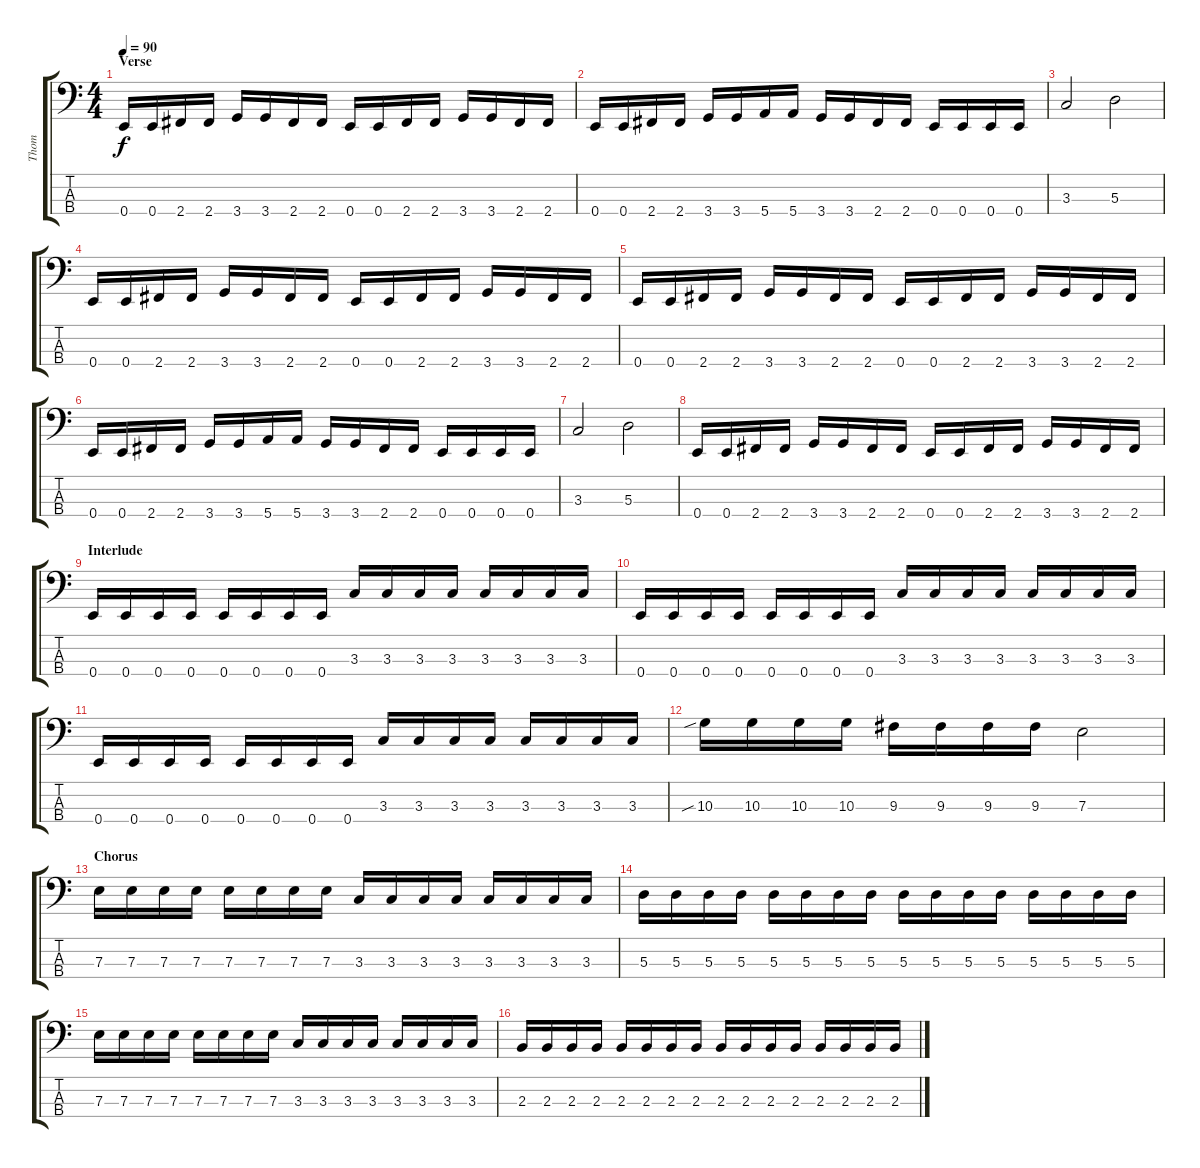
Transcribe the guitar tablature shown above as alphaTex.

\track ("Thom" "Thom") {instrument electricbassfinger}
\staff {score tabs}
\tuning (G2 D2 A1 E1) {hide}
\ts (4 4)
\section ("" "Verse")
\tempo 90
\clef f4
\ks c
0.4.16{dy f} 0.4.16 2.4.16 2.4.16 3.4.16 3.4.16 2.4.16 2.4.16 0.4.16 0.4.16 2.4.16 2.4.16 3.4.16 3.4.16 2.4.16 2.4.16 |
0.4.16 0.4.16 2.4.16 2.4.16 3.4.16 3.4.16 5.4.16 5.4.16 3.4.16 3.4.16 2.4.16 2.4.16 0.4.16 0.4.16 0.4.16 0.4.16 |
3.3.2 5.3.2 |
0.4.16 0.4.16 2.4.16 2.4.16 3.4.16 3.4.16 2.4.16 2.4.16 0.4.16 0.4.16 2.4.16 2.4.16 3.4.16 3.4.16 2.4.16 2.4.16 |
0.4.16 0.4.16 2.4.16 2.4.16 3.4.16 3.4.16 2.4.16 2.4.16 0.4.16 0.4.16 2.4.16 2.4.16 3.4.16 3.4.16 2.4.16 2.4.16 |
0.4.16 0.4.16 2.4.16 2.4.16 3.4.16 3.4.16 5.4.16 5.4.16 3.4.16 3.4.16 2.4.16 2.4.16 0.4.16 0.4.16 0.4.16 0.4.16 |
3.3.2 5.3.2 |
0.4.16 0.4.16 2.4.16 2.4.16 3.4.16 3.4.16 2.4.16 2.4.16 0.4.16 0.4.16 2.4.16 2.4.16 3.4.16 3.4.16 2.4.16 2.4.16 |
\section ("" "Interlude")
0.4.16 0.4.16 0.4.16 0.4.16 0.4.16 0.4.16 0.4.16 0.4.16 3.3.16 3.3.16 3.3.16 3.3.16 3.3.16 3.3.16 3.3.16 3.3.16 |
0.4.16 0.4.16 0.4.16 0.4.16 0.4.16 0.4.16 0.4.16 0.4.16 3.3.16 3.3.16 3.3.16 3.3.16 3.3.16 3.3.16 3.3.16 3.3.16 |
0.4.16 0.4.16 0.4.16 0.4.16 0.4.16 0.4.16 0.4.16 0.4.16 3.3.16 3.3.16 3.3.16 3.3.16 3.3.16 3.3.16 3.3.16 3.3.16 |
10.3{sib}.16 10.3.16 10.3.16 10.3.16 9.3.16 9.3.16 9.3.16 9.3.16 7.3.2 |
\section ("" "Chorus")
7.3.16 7.3.16 7.3.16 7.3.16 7.3.16 7.3.16 7.3.16 7.3.16 3.3.16 3.3.16 3.3.16 3.3.16 3.3.16 3.3.16 3.3.16 3.3.16 |
5.3.16 5.3.16 5.3.16 5.3.16 5.3.16 5.3.16 5.3.16 5.3.16 5.3.16 5.3.16 5.3.16 5.3.16 5.3.16 5.3.16 5.3.16 5.3.16 |
7.3.16 7.3.16 7.3.16 7.3.16 7.3.16 7.3.16 7.3.16 7.3.16 3.3.16 3.3.16 3.3.16 3.3.16 3.3.16 3.3.16 3.3.16 3.3.16 |
2.3.16 2.3.16 2.3.16 2.3.16 2.3.16 2.3.16 2.3.16 2.3.16 2.3.16 2.3.16 2.3.16 2.3.16 2.3.16 2.3.16 2.3.16 2.3.16
